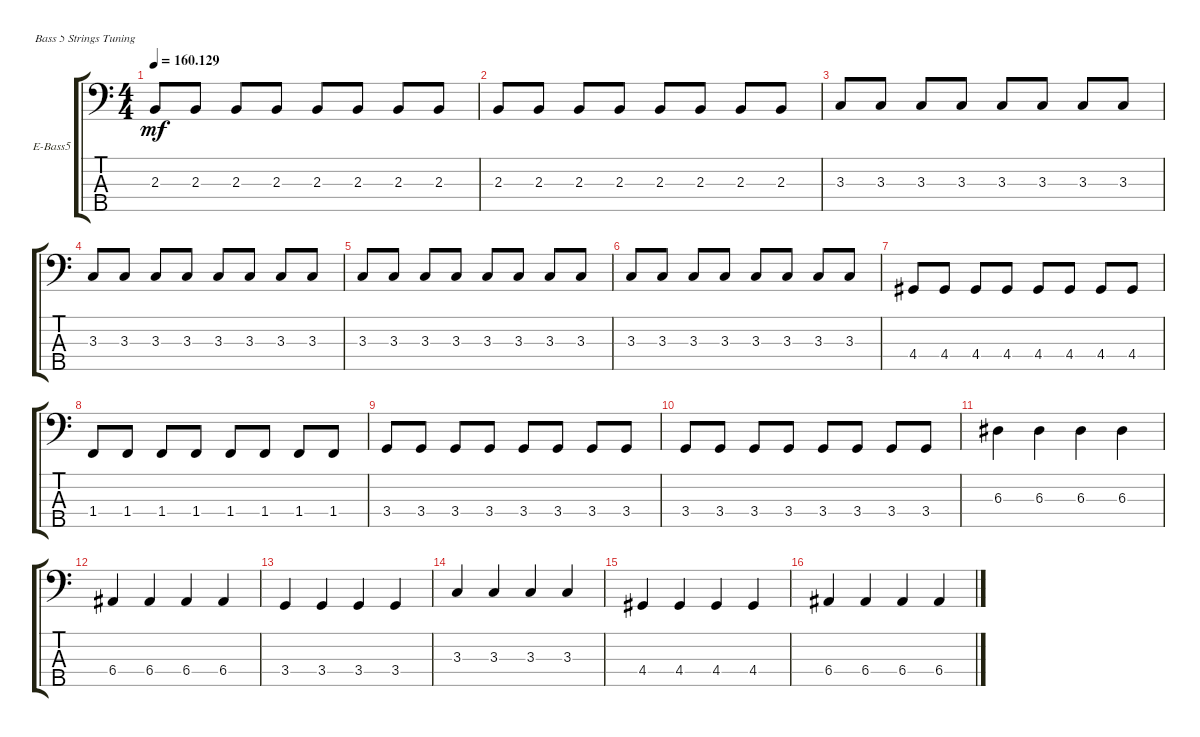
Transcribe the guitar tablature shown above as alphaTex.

\defaultSystemsLayout 4
\bracketExtendMode groupsimilarinstruments
\firstSystemTrackNameOrientation horizontal
\otherSystemsTrackNameOrientation horizontal
\track ("Electric Bass" "E-Bass5") {instrument electricbassfinger}
\staff {score tabs}
\tuning (G2 D2 A1 E1 B0)
\ts (4 4)
\tempo
160.129
\accidentals auto
\clef f4
\ottava regular
\simile none
\ks c
2.3.8{dy mf} 2.3.8 2.3.8 2.3.8 2.3.8 2.3.8 2.3.8 2.3.8 |
2.3.8 2.3.8 2.3.8 2.3.8 2.3.8 2.3.8 2.3.8 2.3.8 |
3.3.8 3.3.8 3.3.8 3.3.8 3.3.8 3.3.8 3.3.8 3.3.8 |
3.3.8 3.3.8 3.3.8 3.3.8 3.3.8 3.3.8 3.3.8 3.3.8 |
3.3.8 3.3.8 3.3.8 3.3.8 3.3.8 3.3.8 3.3.8 3.3.8 |
3.3.8 3.3.8 3.3.8 3.3.8 3.3.8 3.3.8 3.3.8 3.3.8 |
4.4.8 4.4.8 4.4.8 4.4.8 4.4.8 4.4.8 4.4.8 4.4.8 |
1.4.8 1.4.8 1.4.8 1.4.8 1.4.8 1.4.8 1.4.8 1.4.8 |
3.4.8 3.4.8 3.4.8 3.4.8 3.4.8 3.4.8 3.4.8 3.4.8 |
3.4.8 3.4.8 3.4.8 3.4.8 3.4.8 3.4.8 3.4.8 3.4.8 |
6.3.4 6.3.4 6.3.4 6.3.4 |
6.4.4 6.4.4 6.4.4 6.4.4 |
3.4.4 3.4.4 3.4.4 3.4.4 |
3.3.4 3.3.4 3.3.4 3.3.4 |
4.4.4 4.4.4 4.4.4 4.4.4 |
6.4.4 6.4.4 6.4.4 6.4.4
